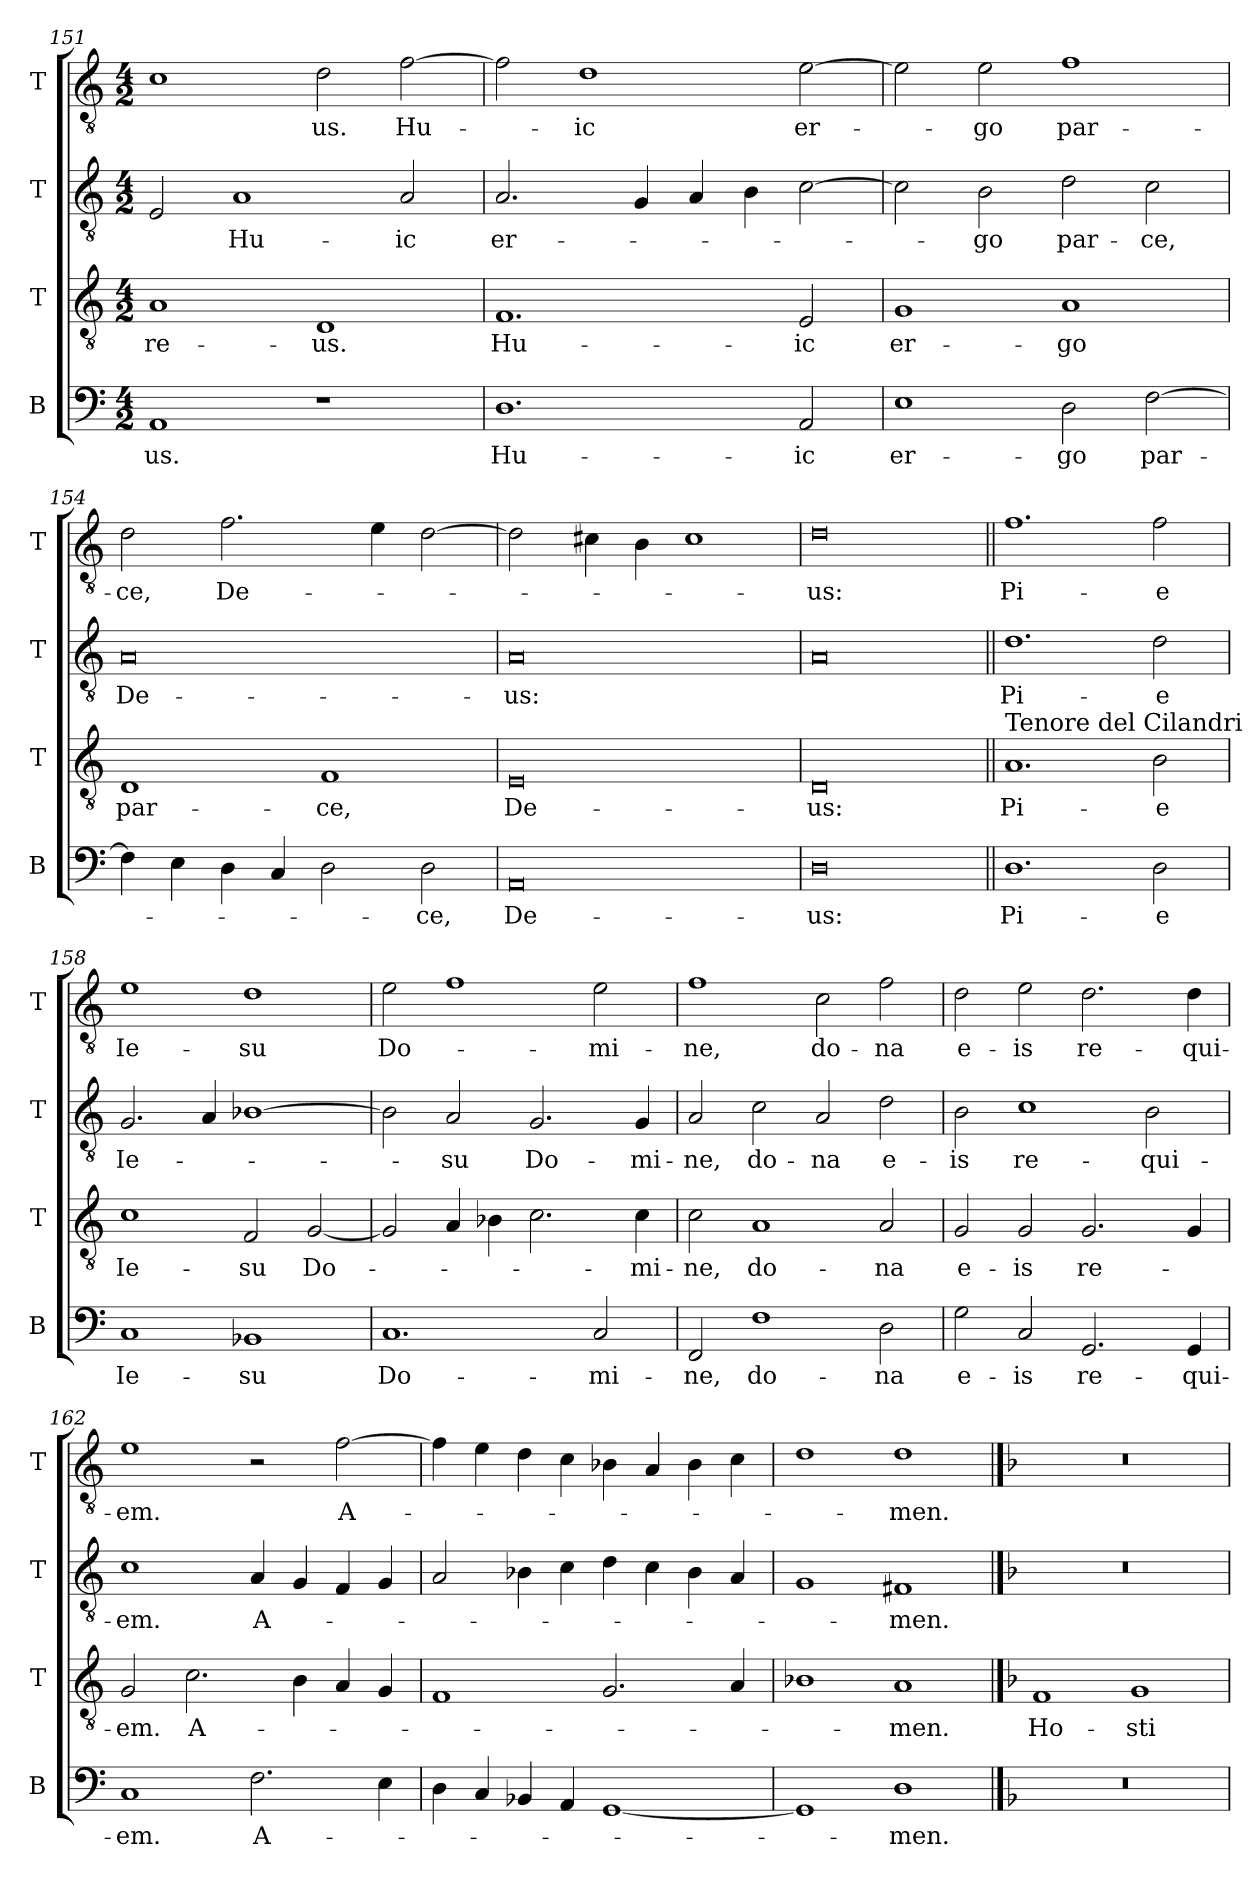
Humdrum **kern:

**kern	**text	**kern	**text	**kern	**text	**kern	**text
*part4	*part4	*part3	*part3	*part2	*part2	*part1	*part1
*staff4	*staff4	*staff3	*staff3	*staff2	*staff2	*staff1	*staff1
*I"B	*	*I"T	*	*I"T	*	*I"T	*
*I'B	*	*I'T	*	*I'T	*	*I'T	*
*clefF4	*	*clefGv2	*	*clefGv2	*	*clefGv2	*
*k[]	*	*k[]	*	*k[]	*	*k[]	*
*M4/2	*	*M4/2	*	*M4/2	*	*M4/2	*
=151	=151	=151	=151	=151	=151	=151	=151
1AA	-us.	1A	-re-	2E/	.	1c	.
.	.	.	.	1A	Hu-	.	.
1r	.	1D	-us.	.	.	2d\	-us.
.	.	.	.	2A/	-ic	[2f\	Hu-
=152	=152	=152	=152	=152	=152	=152	=152
1.D	Hu-	1.F	Hu-	2.A/	er-	2f\]	.
.	.	.	.	.	.	1d	-ic
.	.	.	.	4G/	.	.	.
.	.	.	.	4A/	.	.	.
.	.	.	.	4B\	.	.	.
2AA/	-ic	2E/	-ic	[2c\	.	[2e\	er-
=153	=153	=153	=153	=153	=153	=153	=153
1E	er-	1G	er-	2c\]	.	2e\]	.
.	.	.	.	2B\	-go	2e\	-go
2D\	-go	1A	-go	2d\	par-	1f	par-
[2F\	par-	.	.	2c\	-ce,	.	.
=154	=154	=154	=154	=154	=154	=154	=154
4F\]	.	1D	par-	0A	De-	2d\	-ce,
4E\	.	.	.	.	.	.	.
4D\	.	.	.	.	.	2.f\	De-
4C/	.	.	.	.	.	.	.
2D\	.	1F	-ce,	.	.	.	.
.	.	.	.	.	.	4e\	.
2D\	-ce,	.	.	.	.	[2d\	.
=155	=155	=155	=155	=155	=155	=155	=155
0AA	De-	0E	De-	0A	-us:	2d\]	.
.	.	.	.	.	.	4c#i\	.
.	.	.	.	.	.	4B\	.
.	.	.	.	.	.	1c#	.
=156	=156	=156	=156	=156	=156	=156	=156
0D	-us:	0D	-us:	0A	.	0d	-us:
!!LO:LB:g=z
=157||	=157||	=157||	=157||	=157||	=157||	=157||	=157||
!	!	!LO:TX:a:t=Tenore del Cilandri	!	!	!	!	!
1.D	Pi-	1.A	Pi-	1.d	Pi-	1.f	Pi-
2D\	-e	2B\	-e	2d\	-e	2f\	-e
=158	=158	=158	=158	=158	=158	=158	=158
1C	Ie-	1c	Ie-	2.G/	Ie-	1e	Ie-
.	.	.	.	4A/	.	.	.
1BB-X	-su	2F/	-su	[1B-X	.	1d	-su
.	.	[2G/	Do-	.	.	.	.
=159	=159	=159	=159	=159	=159	=159	=159
1.C	Do-	2G/]	.	2B-\]	.	2e\	Do-
.	.	4A/	.	2A/	-su	1f	.
.	.	4B-i\	.	.	.	.	.
.	.	2.c\	.	2.G/	Do-	.	.
2C/	-mi-	.	.	.	.	2e\	-mi-
.	.	4c\	-mi-	4G/	-mi-	.	.
=160	=160	=160	=160	=160	=160	=160	=160
2FF/	-ne,	2c\	-ne,	2A/	-ne,	1f	-ne,
1F	do-	1A	do-	2c\	do-	.	.
.	.	.	.	2A/	-na	2c\	do-
2D\	-na	2A/	-na	2d\	e-	2f\	-na
=161	=161	=161	=161	=161	=161	=161	=161
2G\	e-	2G/	e-	2B\	-is	2d\	e-
2C/	-is	2G/	-is	1c	re-	2e\	-is
2.GG/	re-	2.G/	re-	.	.	2.d\	re-
.	.	.	.	2B\	-qui-	.	.
4GG/	-qui-	4G/	.	.	.	4d\	-qui-
=162	=162	=162	=162	=162	=162	=162	=162
1C	-em.	2G/	-em.	1c	-em.	1e	-em.
.	.	2.c\	A-	.	.	.	.
2.F\	A-	.	.	4A/	A-	2r	.
.	.	4B\	.	4G/	.	.	.
.	.	4A/	.	4F/	.	[2f\	A-
4E\	.	4G/	.	4G/	.	.	.
=163	=163	=163	=163	=163	=163	=163	=163
4D\	.	1F	.	2A/	.	4f\]	.
4C/	.	.	.	.	.	4e\	.
4BB-X/	.	.	.	4B-X\	.	4d\	.
4AA/	.	.	.	4c\	.	4c\	.
[1GG	.	2.G/	.	4d\	.	4B-X\	.
.	.	.	.	4c\	.	4A/	.
.	.	.	.	4B-\	.	4B-\	.
.	.	4A/	.	4A/	.	4c\	.
=164	=164	=164	=164	=164	=164	=164	=164
1GG]	.	1B-X	.	1G	.	1d	.
1D	-men.	1A	-men.	1F#X	-men.	1d	-men.
!!LO:LB:g=z
==165	==165	==165	==165	==165	==165	==165	==165
*k[b-]	*	*k[b-]	*	*k[b-]	*	*k[b-]	*
0r	.	1F	Ho-	0r	.	0r	.
.	.	1G	-sti-	.	.	.	.
=	=	=	=	=	=	=	=
*-	*-	*-	*-	*-	*-	*-	*-
